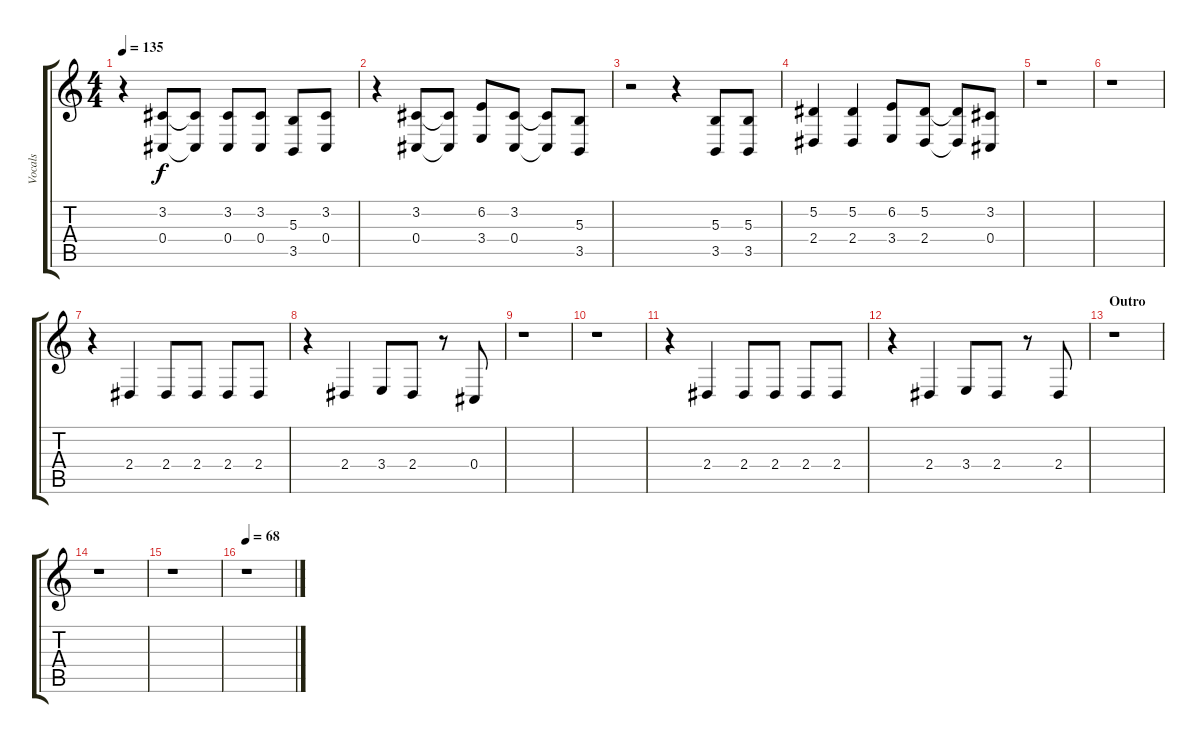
\track ("Vocals" "Vocals") {instrument pad4choir}
\staff {score tabs}
\tuning (Eb4 Bb3 Gb3 Db3 Ab2 Eb2) {hide}
\ts (4 4)
\tempo 135
\clef g2
\ks c
r.4{dy f} (3.2 0.4).8 (3.2{t} 0.4{t}).8 (3.2 0.4).8 (3.2 0.4).8 (5.3 3.5).8 (3.2 0.4).8 |
r.4 (3.2 0.4).8 (3.2{t} 0.4{t}).8 (6.2 3.4).8 (3.2 0.4).8 (3.2{t} 0.4{t}).8 (5.3 3.5).8 |
r.2 r.4 (5.3 3.5).8 (5.3 3.5).8 |
(5.2 2.4).4 (5.2 2.4).4 (6.2 3.4).8 (5.2 2.4).8 (5.2{t} 2.4{t}).8 (3.2 0.4).8 |
r.1 |
r.1 |
r.4 2.4.4 2.4.8 2.4.8 2.4.8 2.4.8 |
r.4 2.4.4 3.4.8 2.4.8 r.8 0.4.8 |
r.1 |
r.1 |
r.4 2.4.4 2.4.8 2.4.8 2.4.8 2.4.8 |
r.4 2.4.4 3.4.8 2.4.8 r.8 2.4.8 |
\section ("" "Outro")
r.1 |
r.1 |
r.1 |
\tempo 68
r.1
